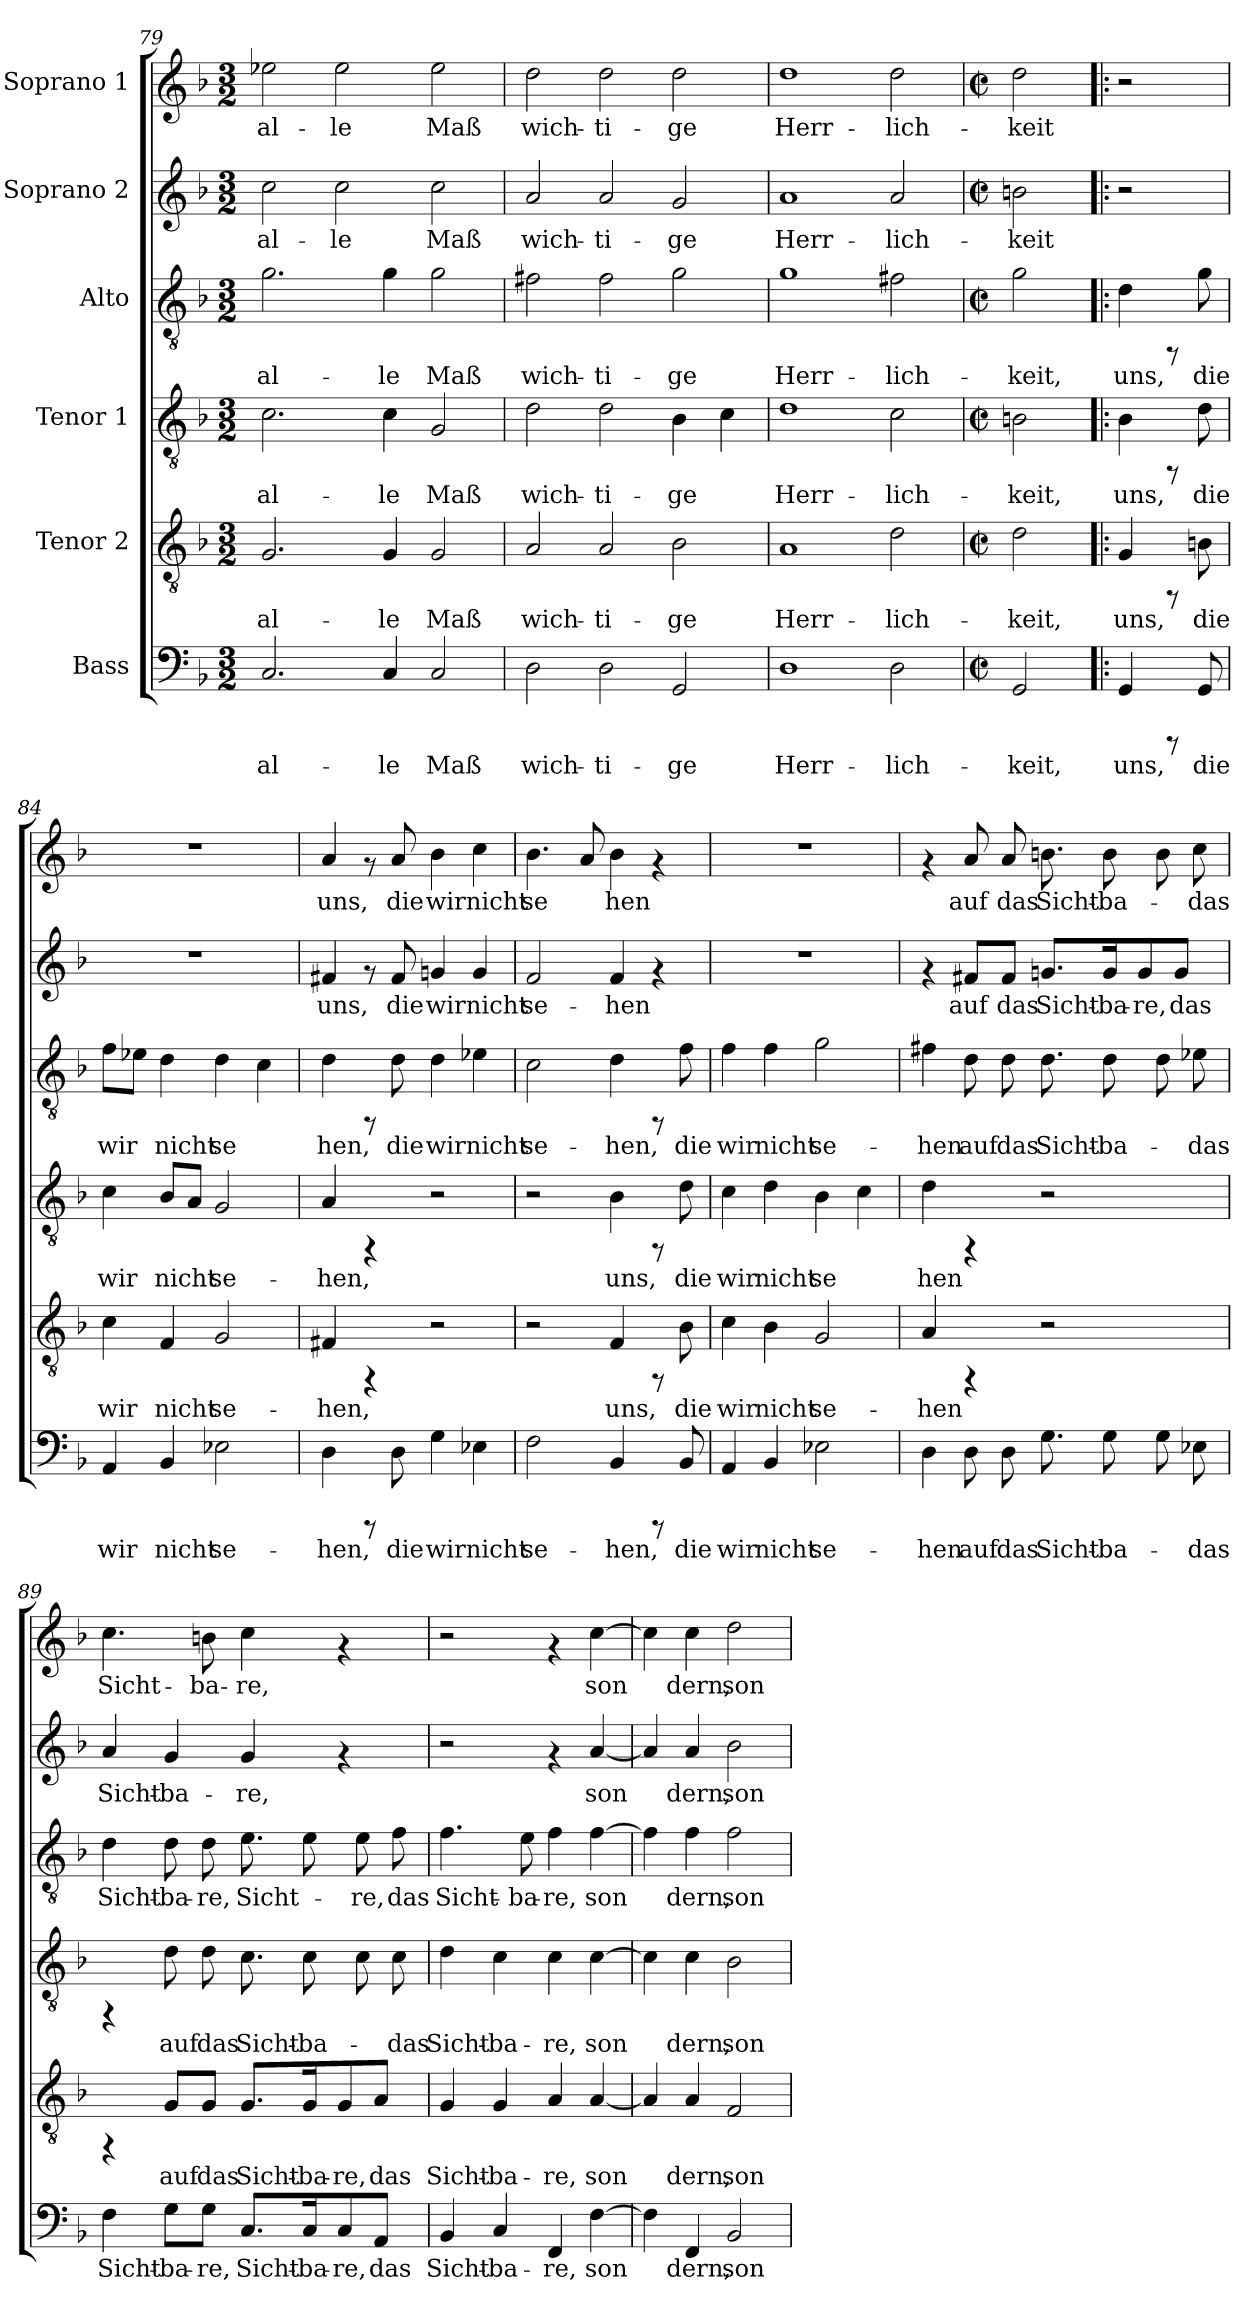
**kern	**text	**kern	**text	**kern	**text	**kern	**text	**kern	**text	**kern	**text
*part6	*part6	*part5	*part5	*part4	*part4	*part3	*part3	*part2	*part2	*part1	*part1
*staff6	*staff6	*staff5	*staff5	*staff4	*staff4	*staff3	*staff3	*staff2	*staff2	*staff1	*staff1
*I"Bass	*	*I"Tenor 2	*	*I"Tenor 1	*	*I"Alto	*	*I"Soprano 2	*	*I"Soprano 1	*
*clefF4	*	*clefGv2	*	*clefGv2	*	*clefGv2	*	*clefG2	*	*clefG2	*
*k[b-]	*	*k[b-]	*	*k[b-]	*	*k[b-]	*	*k[b-]	*	*k[b-]	*
*F:	*	*F:	*	*F:	*	*F:	*	*F:	*	*F:	*
*M3/2	*	*M3/2	*	*M3/2	*	*M3/2	*	*M3/2	*	*M3/2	*
=79	=79	=79	=79	=79	=79	=79	=79	=79	=79	=79	=79
!	!LO:LY:b:cj	!	!LO:LY:b	!	!LO:LY:b	!	!LO:LY:b:cj	!	!LO:LY:b:cj	!	!LO:LY:b:cj
2.C/	al-	2.G/	al-	2.c\	al-	2.g\	al-	2cc\	al-	2ee-X\	al-
!	!	!	!	!	!	!	!	!	!LO:LY:b:cj	!	!LO:LY:b:cj
.	.	.	.	.	.	.	.	2cc\	-le	2ee-\	-le
!	!LO:LY:b:cj	!	!LO:LY:b	!	!LO:LY:b	!	!LO:LY:b:cj	!	!	!	!
4C/	-le	4G/	-le	4c\	-le	4g\	-le	.	.	.	.
!	!LO:LY:b:cj	!	!LO:LY:b	!	!LO:LY:b	!	!LO:LY:b:cj	!	!LO:LY:b:cj	!	!LO:LY:b:cj
2C/	Maß	2G/	Maß	2G/	Maß	2g\	Maß	2cc\	Maß	2ee-\	Maß
=80	=80	=80	=80	=80	=80	=80	=80	=80	=80	=80	=80
!	!LO:LY:b:cj	!	!LO:LY:b	!	!LO:LY:b	!	!LO:LY:b:cj	!	!LO:LY:b:cj	!	!LO:LY:b:cj
2D\	wich-	2A/	wich-	2d\	wich-	2f#X\	wich-	2a/	wich-	2dd\	wich-
!	!LO:LY:b:cj	!	!LO:LY:b	!	!LO:LY:b	!	!LO:LY:b:cj	!	!LO:LY:b:cj	!	!LO:LY:b:cj
2D\	-ti-	2A/	-ti-	2d\	-ti-	2f#\	-ti-	2a/	-ti-	2dd\	-ti-
!	!LO:LY:b:cj	!	!LO:LY:b	!	!LO:LY:b	!	!LO:LY:b:cj	!	!LO:LY:b:cj	!	!LO:LY:b:cj
2GG/	-ge	2B-\	-ge	4B-\	-ge	2g\	-ge	2g/	-ge	2dd\	-ge
!	!	!	!	!	!LO:LY:b	!	!	!	!	!	!
.	.	.	.	4c\	.	.	.	.	.	.	.
=81	=81	=81	=81	=81	=81	=81	=81	=81	=81	=81	=81
!	!LO:LY:b:cj	!	!LO:LY:b	!	!LO:LY:b	!	!LO:LY:b:cj	!	!LO:LY:b:cj	!	!LO:LY:b:cj
1D	Herr-	1A	Herr-	1d	Herr-	1g	Herr-	1a	Herr-	1dd	Herr-
!	!LO:LY:b:cj	!	!LO:LY:b	!	!LO:LY:b	!	!LO:LY:b:cj	!	!LO:LY:b:cj	!	!LO:LY:b:cj
2D\	-lich-	2d\	-lich-	2c\	-lich-	2f#X\	-lich-	2a/	-lich-	2dd\	-lich-
=82	=82	=82	=82	=82	=82	=82	=82	=82	=82	=82	=82
*M2/2	*	*M2/2	*	*M2/2	*	*M2/2	*	*M2/2	*	*M2/2	*
*met(c|)	*	*met(c|)	*	*met(c|)	*	*met(c|)	*	*met(c|)	*	*met(c|)	*
!	!LO:LY:b:cj	!	!LO:LY:b	!	!LO:LY:b	!	!LO:LY:b:cj	!	!LO:LY:b:cj	!	!LO:LY:b:cj
2GG/	-keit,	2d\	-keit,	2Bn\	-keit,	2g\	-keit,	2bn\	-keit	2dd\	-keit
=83!|:	=83!|:	=83!|:	=83!|:	=83!|:	=83!|:	=83!|:	=83!|:	=83!|:	=83!|:	=83!|:	=83!|:
!	!LO:LY:b:cj	!	!LO:LY:b	!	!LO:LY:b	!	!LO:LY:b:cj	!	!	!	!
4GG/	uns,	4G/	uns,	4B-\	uns,	4d\	uns,	2r	.	2r	.
8rCCC	.	8rFF	.	8rFF	.	8rFF	.	.	.	.	.
!	!LO:LY:b:cj	!	!LO:LY:b	!	!LO:LY:b	!	!LO:LY:b:cj	!	!	!	!
8GG/	die	8Bn\	die	8d\	die	8g\	die	.	.	.	.
=84	=84	=84	=84	=84	=84	=84	=84	=84	=84	=84	=84
!	!LO:LY:b:cj	!	!LO:LY:b	!	!LO:LY:b	!	!LO:LY:b:cj	!	!	!	!
4AA/	wir	4c\	wir	4c\	wir	8f\L	wir	1r	.	1r	.
!	!	!	!	!	!	!	!LO:LY:b:cj	!	!	!	!
.	.	.	.	.	.	8e-X\J	.	.	.	.	.
!	!LO:LY:b:cj	!	!LO:LY:b	!	!LO:LY:b	!	!LO:LY:b:cj	!	!	!	!
4BB-/	nicht	4F/	nicht	8B-/L	nicht	4d\	nicht	.	.	.	.
!	!	!	!	!	!LO:LY:b	!	!	!	!	!	!
.	.	.	.	8A/J	.	.	.	.	.	.	.
!	!LO:LY:b:cj	!	!LO:LY:b	!	!LO:LY:b	!	!LO:LY:b:cj	!	!	!	!
2E-X\	se-	2G/	se-	2G/	se-	4d\	se-	.	.	.	.
!	!	!	!	!	!	!	!LO:LY:b:cj	!	!	!	!
.	.	.	.	.	.	4c\	--	.	.	.	.
=85	=85	=85	=85	=85	=85	=85	=85	=85	=85	=85	=85
!	!LO:LY:b:cj	!	!LO:LY:b	!	!LO:LY:b	!	!LO:LY:b:cj	!	!LO:LY:b:cj	!	!LO:LY:b:cj
4D\	-hen,	4F#X/	-hen,	4A/	-hen,	4d\	-hen,	4f#X/	uns,	4a/	uns,
8rCCC	.	4rFF	.	4rFF	.	8rFF	.	8rf	.	8rf	.
!	!LO:LY:b:cj	!	!	!	!	!	!LO:LY:b:cj	!	!LO:LY:b:cj	!	!LO:LY:b:cj
8D\	die	.	.	.	.	8d\	die	8f#/	die	8a/	die
!	!LO:LY:b:cj	!	!	!	!	!	!LO:LY:b:cj	!	!LO:LY:b:cj	!	!LO:LY:b:cj
4G\	wirnicht	2r	.	2r	.	4d\	wirnicht	4gn/	wirnicht	4b-\	wirnicht
!	!LO:LY:b:cj	!	!	!	!	!	!LO:LY:b:cj	!	!LO:LY:b:cj	!	!LO:LY:b:cj
4E-X\	.	.	.	.	.	4e-X\	.	4g/	.	4cc\	.
=86	=86	=86	=86	=86	=86	=86	=86	=86	=86	=86	=86
!	!LO:LY:b:cj	!	!	!	!	!	!LO:LY:b:cj	!	!LO:LY:b:cj	!	!LO:LY:b:cj
2F\	se-	2r	.	2r	.	2c\	se-	2f/	se-	4.b-\	se-
!	!	!	!	!	!	!	!	!	!	!	!LO:LY:b:cj
.	.	.	.	.	.	.	.	.	.	8a/	--
!	!LO:LY:b:cj	!	!LO:LY:b	!	!LO:LY:b	!	!LO:LY:b:cj	!	!LO:LY:b:cj	!	!LO:LY:b:cj
4BB-/	-hen,	4F/	uns,	4B-\	uns,	4d\	-hen,	4f/	-hen	4b-\	-hen
8rCCC	.	8rFF	.	8rFF	.	8rFF	.	4rf	.	4rf	.
!	!LO:LY:b:cj	!	!LO:LY:b	!	!LO:LY:b	!	!LO:LY:b:cj	!	!	!	!
8BB-/	die	8B-\	die	8d\	die	8f\	die	.	.	.	.
=87	=87	=87	=87	=87	=87	=87	=87	=87	=87	=87	=87
!	!LO:LY:b:cj	!	!LO:LY:b	!	!LO:LY:b	!	!LO:LY:b:cj	!	!	!	!
4AA/	wir	4c\	wir	4c\	wir	4f\	wir	1r	.	1r	.
!	!LO:LY:b:cj	!	!LO:LY:b	!	!LO:LY:b	!	!LO:LY:b:cj	!	!	!	!
4BB-/	nicht	4B-\	nicht	4d\	nicht	4f\	nicht	.	.	.	.
!	!LO:LY:b:cj	!	!LO:LY:b	!	!LO:LY:b	!	!LO:LY:b:cj	!	!	!	!
2E-X\	se-	2G/	se-	4B-\	se-	2g\	se-	.	.	.	.
!	!	!	!	!	!LO:LY:b	!	!	!	!	!	!
.	.	.	.	4c\	--	.	.	.	.	.	.
!!LO:LB:g=z
=88	=88	=88	=88	=88	=88	=88	=88	=88	=88	=88	=88
!	!LO:LY:b:cj	!	!LO:LY:b	!	!LO:LY:b	!	!LO:LY:b:cj	!	!	!	!
4D\	-hen	4A/	-hen	4d\	-hen	4f#X\	-hen	4rf	.	4rf	.
!	!LO:LY:b:cj	!	!	!	!	!	!LO:LY:b:cj	!	!LO:LY:b:cj	!	!LO:LY:b:cj
8D\	auf	4rFF	.	4rFF	.	8d\	auf	8f#X/L	auf	8a/	auf
!	!LO:LY:b:cj	!	!	!	!	!	!LO:LY:b:cj	!	!LO:LY:b:cj	!	!LO:LY:b:cj
8D\	das	.	.	.	.	8d\	das	8f#/J	das	8a/	das
!	!LO:LY:b:cj	!	!	!	!	!	!LO:LY:b:cj	!	!LO:LY:b:cj	!	!LO:LY:b:cj
8.G\	Sicht-	2r	.	2r	.	8.d\	Sicht-	8.gn/L	Sicht-	8.bn\	Sicht-
!	!LO:LY:b:cj	!	!	!	!	!	!LO:LY:b:cj	!	!LO:LY:b:cj	!	!LO:LY:b:cj
8G\	-ba-	.	.	.	.	8d\	-ba-	16g/K	-ba-	8b\	-ba-
!	!	!	!	!	!	!	!	!	!LO:LY:b:cj	!	!
.	.	.	.	.	.	.	.	8g/	-re,	.	.
8G\	.	.	.	.	.	8d\	.	.	.	8b\	.
!	!	!	!	!	!	!	!	!	!LO:LY:b:cj	!	!
.	.	.	.	.	.	.	.	8g/J	das	.	.
!	!LO:LY:b:cj	!	!	!	!	!	!LO:LY:b:cj	!	!	!	!LO:LY:b:cj
8E-X\	-das	.	.	.	.	8e-X\	-das	.	.	8cc\	-das
.	.	16ryy	.	16ryy	.	.	.	16ryy	.	.	.
=89	=89	=89	=89	=89	=89	=89	=89	=89	=89	=89	=89
!	!LO:LY:b:cj	!	!	!	!	!	!LO:LY:b:cj	!	!LO:LY:b:cj	!	!LO:LY:b:cj
4F\	Sicht-	4rFF	.	4rFF	.	4d\	Sicht-	4a/	Sicht-	4.cc\	Sicht-
!	!LO:LY:b:cj	!	!LO:LY:b	!	!LO:LY:b	!	!LO:LY:b:cj	!	!LO:LY:b:cj	!	!
8G\L	-ba-	8G/L	auf	8d\	auf	8d\	-ba-	4g/	-ba-	.	.
!	!LO:LY:b:cj	!	!LO:LY:b	!	!LO:LY:b	!	!LO:LY:b:cj	!	!	!	!LO:LY:b:cj
8G\J	-re,	8G/J	das	8d\	das	8d\	-re,	.	.	8bn\	-ba-
!	!LO:LY:b:cj	!	!LO:LY:b	!	!LO:LY:b	!	!LO:LY:b:cj	!	!LO:LY:b:cj	!	!LO:LY:b:cj
8.C/L	Sicht-	8.G/L	Sicht-	8.c\	Sicht-	8.e\	Sicht-	4g/	-re,	4cc\	-re,
!	!LO:LY:b:cj	!	!LO:LY:b	!	!LO:LY:b	!	!	!	!	!	!
16C/K	-ba-	16G/K	-ba-	8c\	-ba-	8e\	.	.	.	.	.
!	!LO:LY:b:cj	!	!LO:LY:b	!	!	!	!	!	!	!	!
8C/	-re,	8G/	-re,	.	.	.	.	4rf	.	4rf	.
!	!	!	!	!	!	!	!LO:LY:b:cj	!	!	!	!
.	.	.	.	8c\	.	8e\	-re,	.	.	.	.
!	!LO:LY:b:cj	!	!LO:LY:b	!	!	!	!	!	!	!	!
8AA/J	das	8A/J	das	.	.	.	.	.	.	.	.
!	!	!	!	!	!LO:LY:b	!	!LO:LY:b:cj	!	!	!	!
.	.	.	.	8c\	-das	8f\	das	.	.	.	.
16ryy	.	16ryy	.	.	.	.	.	16ryy	.	16ryy	.
=90	=90	=90	=90	=90	=90	=90	=90	=90	=90	=90	=90
!	!LO:LY:b:cj	!	!LO:LY:b	!	!LO:LY:b	!	!LO:LY:b:cj	!	!	!	!
4BB-/	Sicht-	4G/	Sicht-	4d\	Sicht-	4.f\	Sicht-	2r	.	2r	.
!	!LO:LY:b:cj	!	!LO:LY:b	!	!LO:LY:b	!	!	!	!	!	!
4C/	-ba-	4G/	-ba-	4c\	-ba-	.	.	.	.	.	.
!	!	!	!	!	!	!	!LO:LY:b:cj	!	!	!	!
.	.	.	.	.	.	8e\	-ba-	.	.	.	.
!	!LO:LY:b:cj	!	!LO:LY:b	!	!LO:LY:b	!	!LO:LY:b:cj	!	!	!	!
4FF/	-re,	4A/	-re,	4c\	-re,	4f\	-re,	4rf	.	4rf	.
!	!LO:LY:b:cj	!	!LO:LY:b	!	!LO:LY:b	!	!LO:LY:b:cj	!	!LO:LY:b:cj	!	!LO:LY:b:cj
[>4F\	son-	[<4A/	son-	[>4c\	son-	[>4f\	son-	[<4a/	son-	[>4cc\	son-
=91	=91	=91	=91	=91	=91	=91	=91	=91	=91	=91	=91
!	!LO:LY:b:cj	!	!LO:LY:b	!	!LO:LY:b	!	!LO:LY:b:cj	!	!LO:LY:b:cj	!	!LO:LY:b:cj
4F\]	--	4A/]	--	4c\]	--	4f\]	--	4a/]	--	4cc\]	--
!	!LO:LY:b:cj	!	!LO:LY:b	!	!LO:LY:b	!	!LO:LY:b:cj	!	!LO:LY:b:cj	!	!LO:LY:b:cj
4FF/	-dern,	4A/	-dern,	4c\	-dern,	4f\	-dern,	4a/	-dern,	4cc\	-dern,
!	!LO:LY:b:cj	!	!LO:LY:b	!	!LO:LY:b	!	!LO:LY:b:cj	!	!LO:LY:b:cj	!	!LO:LY:b:cj
2BB-/	son-	2F/	son-	2B-\	son-	2f\	son-	2b-\	son-	2dd\	son-
=	=	=	=	=	=	=	=	=	=	=	=
*-	*-	*-	*-	*-	*-	*-	*-	*-	*-	*-	*-
